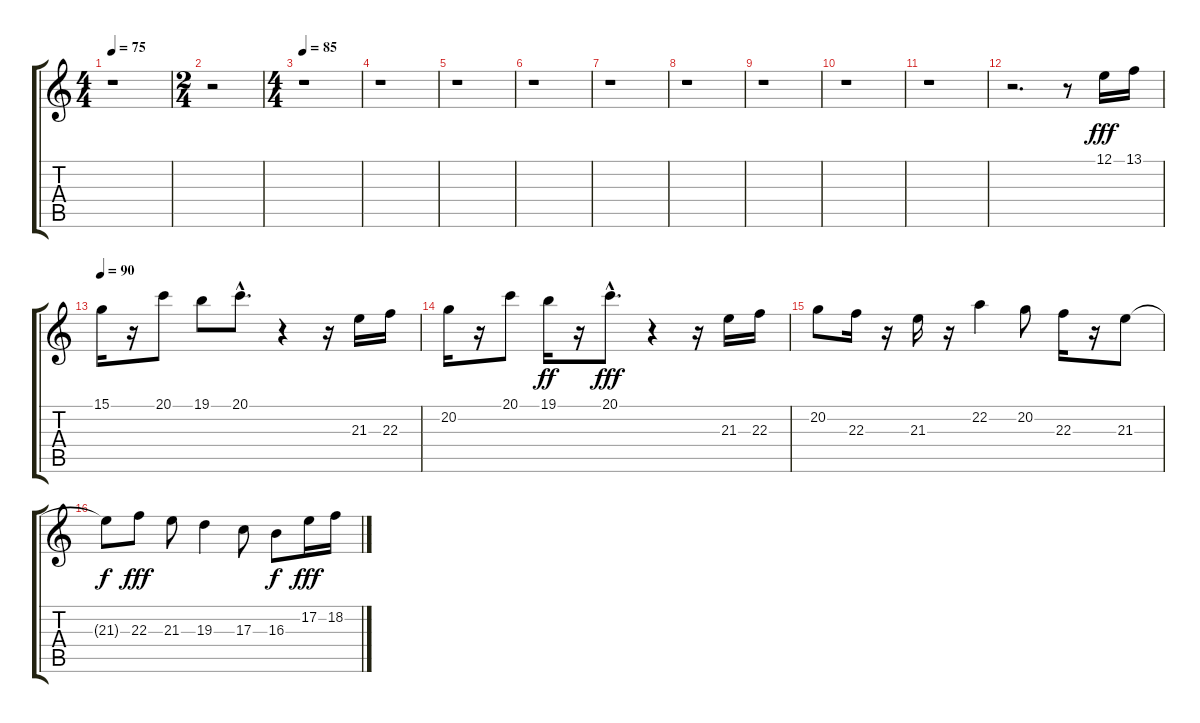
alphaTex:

\track "" {instrument brightacousticpiano}
\staff {score tabs}
\tuning (E4 B3 G3 D3 A2 E2) {hide}
\ts (4 4)
\tempo 75
\clef g2
\ks c
r.1{dy f} |
\ts (2 4)
r.2 |
\ts (4 4)
\tempo 85
r.1 |
r.1 |
r.1 |
r.1 |
r.1 |
r.1 |
r.1 |
r.1 |
r.1 |
r.2{d} r.8 12.1.16{dy fff} 13.1.16 |
\tempo 90
15.1.16 r.16 20.1.8 19.1.8 20.1{hac}.8{d} r.4 r.16 21.3.16 22.3.16 |
20.2.16 r.16 20.1.8 19.1.16{dy ff} r.16 20.1{hac}.8{d dy fff} r.4 r.16 21.3.16 22.3.16 |
20.2.8 22.3.16 r.16 21.3.16 r.16 22.2.4 20.2.8 22.3.16 r.16 21.3.8 |
21.3{t}.8{dy f} 22.3.8{dy fff} 21.3.8 19.3.4 17.3.8 16.3.8{dy f} 17.2.16{dy fff} 18.2.16
